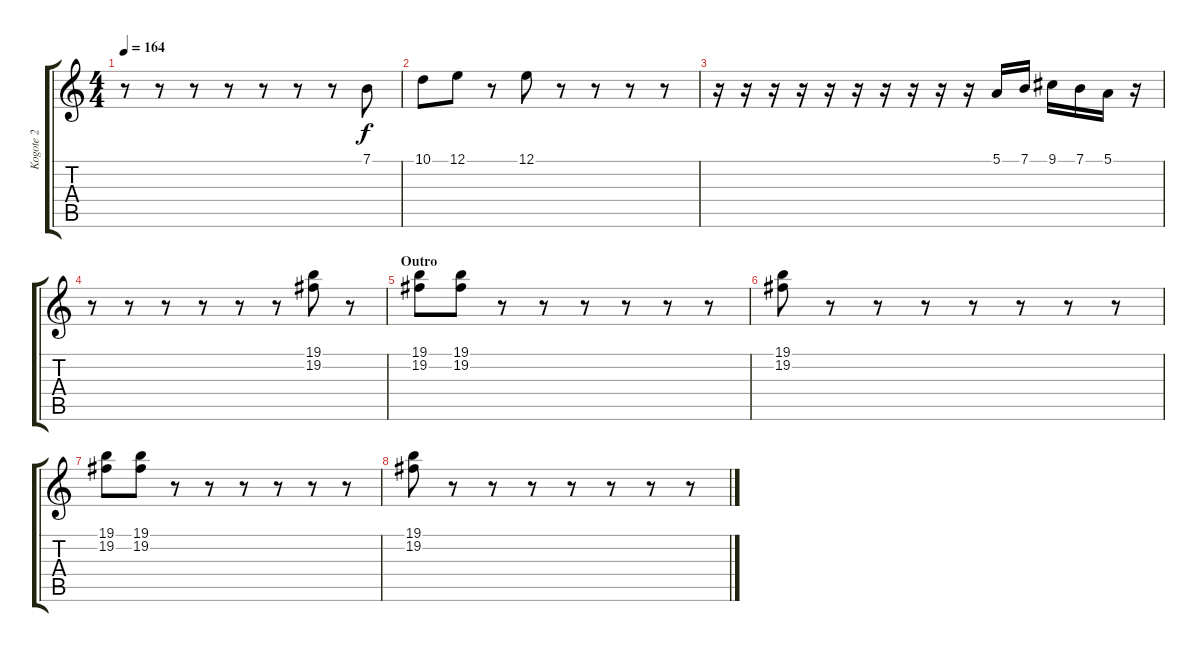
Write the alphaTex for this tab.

\track ("Kogote 2" "Kogote 2") {instrument trombone}
\staff {score tabs}
\tuning (E4 B3 G3 D3 A2 E2) {hide}
\ts (4 4)
\tempo 164
\clef g2
\ks c
r.8{dy f} r.8 r.8 r.8 r.8 r.8 r.8 7.1.8 |
10.1.8 12.1.8 r.8 12.1.8 r.8 r.8 r.8 r.8 |
r.16 r.16 r.16 r.16 r.16 r.16 r.16 r.16 r.16 r.16 5.1.16 7.1.16 9.1.16 7.1.16 5.1.16 r.16 |
r.8 r.8 r.8 r.8 r.8 r.8 (19.1 19.2).8 r.8 |
\section ("" "Outro")
(19.1 19.2).8 (19.1 19.2).8 r.8 r.8 r.8 r.8 r.8 r.8 |
(19.1 19.2).8 r.8 r.8 r.8 r.8 r.8 r.8 r.8 |
(19.1 19.2).8 (19.1 19.2).8 r.8 r.8 r.8 r.8 r.8 r.8 |
(19.1 19.2).8 r.8 r.8 r.8 r.8 r.8 r.8 r.8
